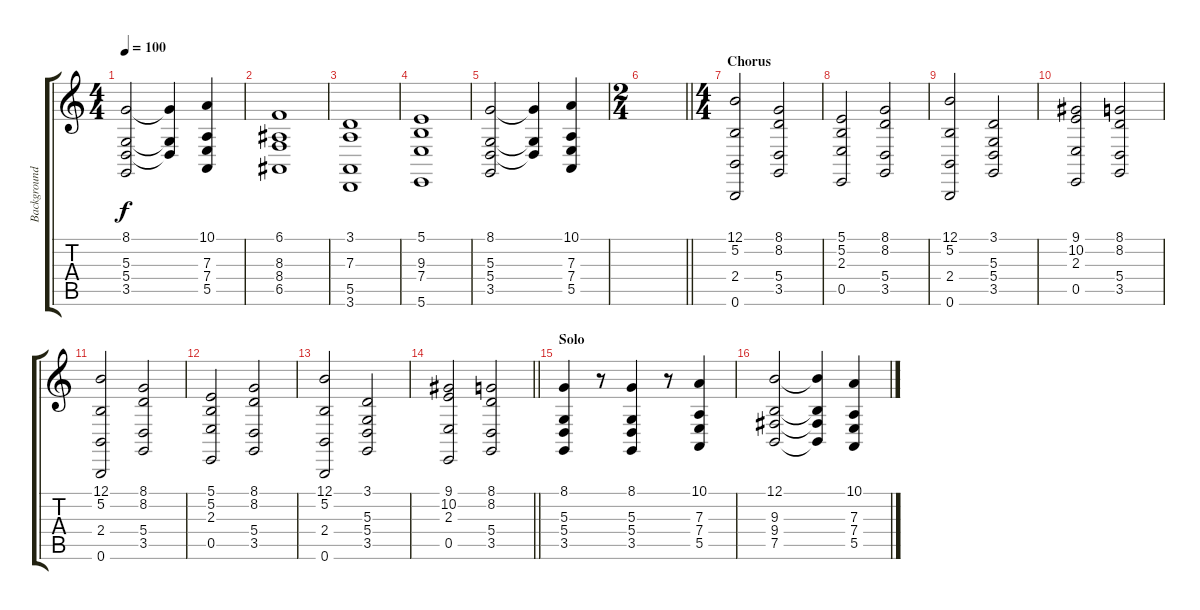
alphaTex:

\track ("Background Choir" "Background") {instrument choiraahs}
\staff {score tabs}
\tuning (B3 Gb3 D3 A2 E2 B1) {hide}
\ts (4 4)
\tempo 100
\clef g2
\ks c
(8.1 5.3 5.4 3.5).2{dy f} (8.1{t} 5.3{t} 5.4{t}).4 (10.1 7.3 7.4 5.5).4 |
(6.1 8.3 8.4 6.5).1 |
(3.1 7.3 5.5 3.6).1 |
(5.1 9.3 7.4 5.6).1 |
(8.1 5.3 5.4 3.5).2 (8.1{t} 5.3{t} 5.4{t}).4 (10.1 7.3 7.4 5.5).4 |
\ts (2 4)
\barLineRight lightlight
|
\ts (4 4)
\section ("" "Chorus")
(12.1 5.2 2.4 0.6).2 (8.1 8.2 5.4 3.5).2 |
(5.1 5.2 2.3 0.5).2 (8.1 8.2 5.4 3.5).2 |
(12.1 5.2 2.4 0.6).2 (3.1 5.3 5.4 3.5).2 |
(9.1 10.2 2.3 0.5).2 (8.1 8.2 5.4 3.5).2 |
(12.1 5.2 2.4 0.6).2 (8.1 8.2 5.4 3.5).2 |
(5.1 5.2 2.3 0.5).2 (8.1 8.2 5.4 3.5).2 |
(12.1 5.2 2.4 0.6).2 (3.1 5.3 5.4 3.5).2 |
\barLineRight lightlight
(9.1 10.2 2.3 0.5).2 (8.1 8.2 5.4 3.5).2 |
\section ("" "Solo")
(8.1 5.3 5.4 3.5).4 r.8 (8.1 5.3 5.4 3.5).4 r.8 (10.1 7.3 7.4 5.5).4 |
(12.1 9.3 9.4 7.5).2 (12.1{t} 9.3{t} 9.4{t} 7.5{t}).4 (10.1 7.3 7.4 5.5).4
